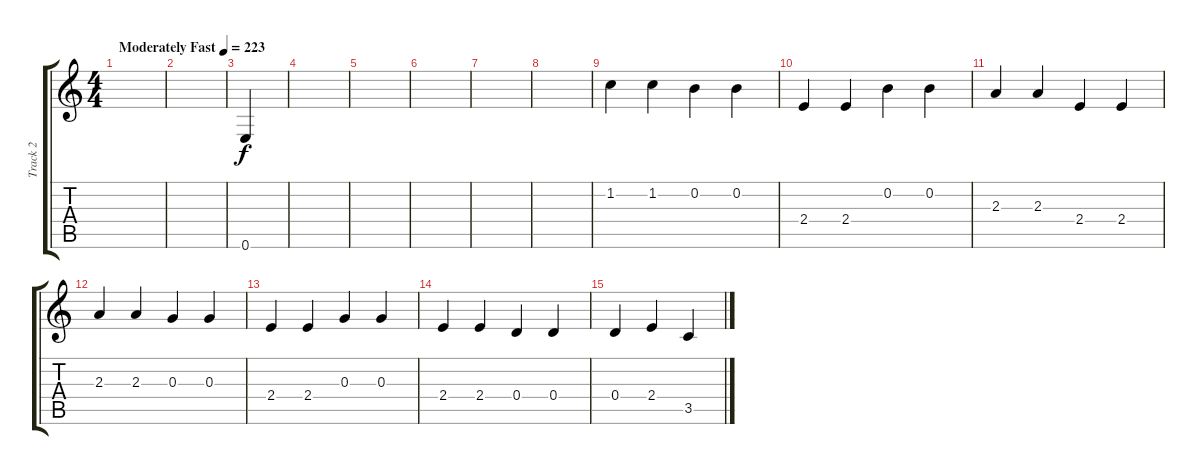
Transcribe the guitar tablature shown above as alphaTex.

\track ("Track 2" "Track 2") {instrument distortionguitar}
\staff {score tabs}
\tuning (E4 B3 G3 D3 A2 E2) {hide}
\ts (4 4)
\tempo (223 "Moderately Fast")
\clef g2
\ks c
|
|
0.6.4 |
|
|
|
|
|
1.2.4 1.2.4 0.2.4 0.2.4 |
2.4.4 2.4.4 0.2.4 0.2.4 |
2.3.4 2.3.4 2.4.4 2.4.4 |
2.3.4 2.3.4 0.3.4 0.3.4 |
2.4.4 2.4.4 0.3.4 0.3.4 |
2.4.4 2.4.4 0.4.4 0.4.4 |
0.4.4 2.4.4 3.5.4
